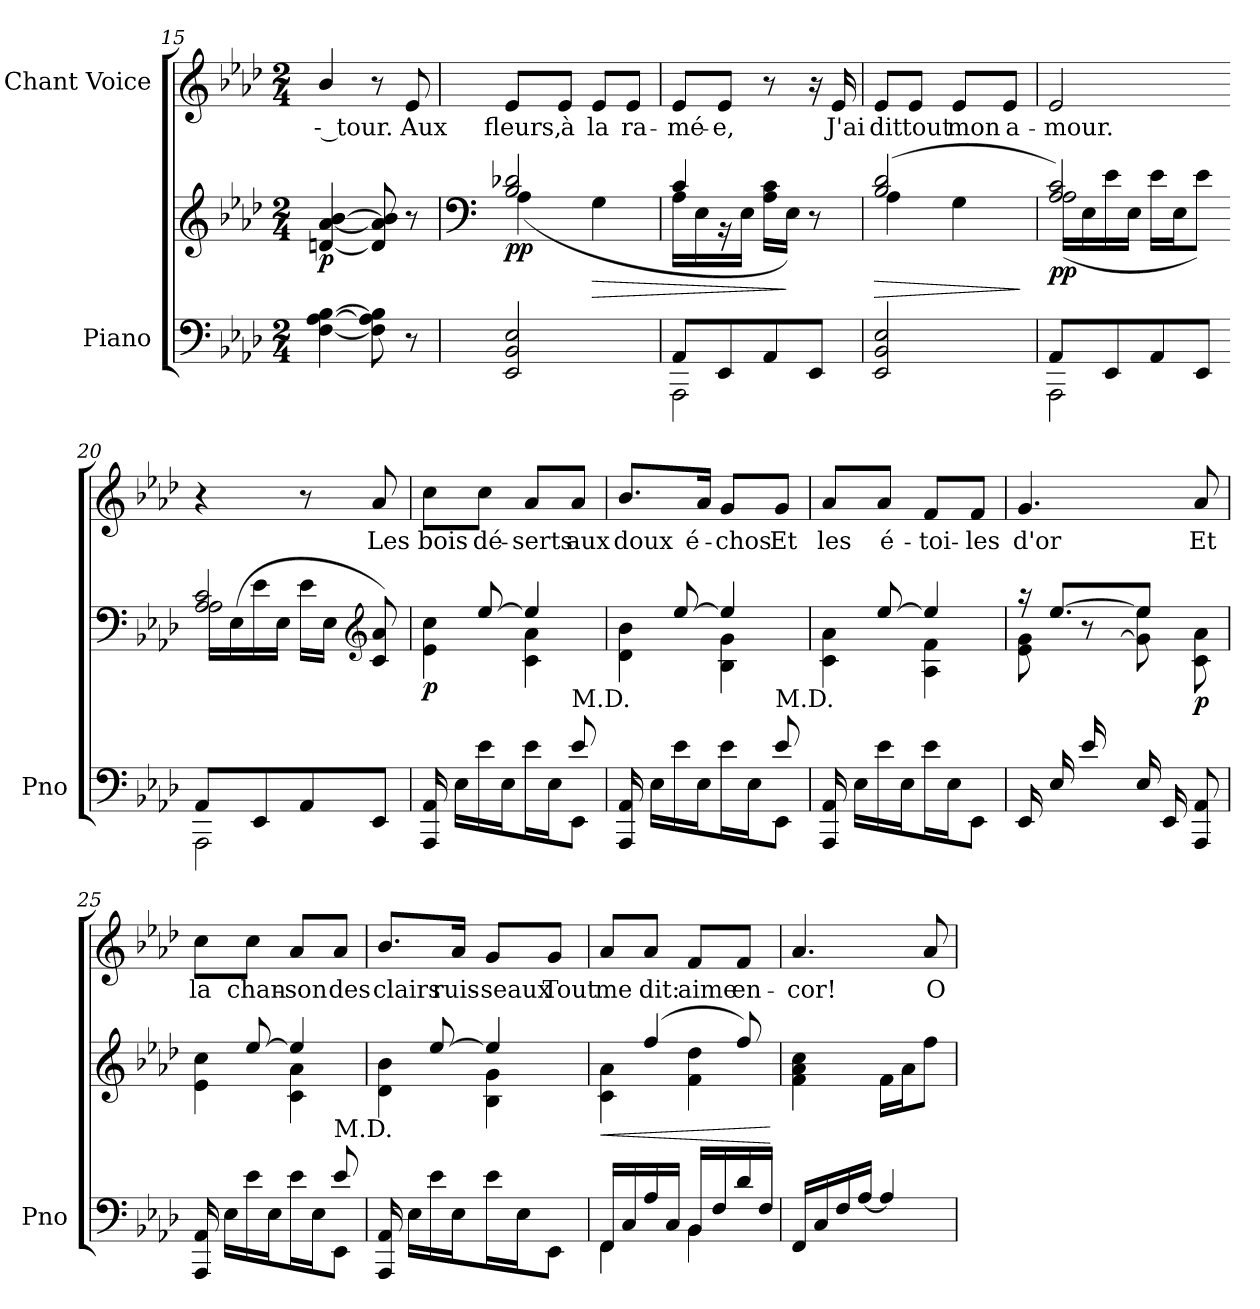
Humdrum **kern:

**kern	**kern	**dynam	**kern	**text
*part2	*part2	*part2	*part1	*part1
*staff3	*staff2	*staff2/3	*staff1	*staff1
*I"Piano	*	*	*I"Chant Voice	*
*I'Pno	*	*	*	*
*clefF4	*clefG2	*	*clefG2	*
*k[b-e-a-d-]	*k[b-e-a-d-]	*	*k[b-e-a-d-]	*
*M2/4	*M2/4	*	*M2/4	*
=15	=15	=15	=15	=15
!	!	!LO:DY:b	!	!
[4F\ [>4A-\ [4B-\	[4dn/ [4a-/ [4b-/	p	4b-/	-- tour.
8F\] 8A-\] 8B-\]	8d/] 8a-/] 8b-/]	.	8r	.
8r	8r	.	8e-/	Aux
=16	=16	=16	=16	=16
*	*clefF4	*	*	*
*	*^	*	*	*
!	!	!	!LO:DY:b	!	!
2EE-/ 2BB-/ 2E-/	2B-/ 2d-X/	(>4A-\	pp	8e-/L	fleurs,
.	.	.	.	8e-/J	à
!	!	!	!LO:HP:b	!	!
.	.	4G\	>	8e-/L	la
.	.	.	.	8e-/J	ra-
=17	=17	=17	=17	=17	=17
*^	*	*	*	*	*
8AA-/L	2AAA-\	4c/	16A-\LL	.	8e-/L	-mé-
.	.	.	16E-\	.	.	.
8EE-/	.	.	16r	.	8e-/J	-e,
.	.	.	16E-\JJ	.	.	.
8AA-/	.	4ryy	16A-\ 16c\LL	.	8r	.
.	.	.	16E-\JJ)	]	.	.
8EE-/J	.	.	8r	.	16r	.
.	.	.	.	.	16e-/	J'ai
*v	*v	*	*	*	*	*
=18	=18	=18	=18	=18	=18
!	!	!	!LO:HP:b	!	!
2EE-/ 2BB-/ 2E-/	(2B-/ 2d-/	4A-\	>	8e-/L	dit
.	.	.	.	8e-/J	tout
.	.	4G\	.	8e-/L	mon
.	.	.	.	8e-/J	a-
*	*v	*v	*	*	*
.	.	]	.	.
=19	=19	=19	=19	=19
*^	*^	*	*	*
!	!	!	!LO:N:head=open	!LO:DY:b	!	!
8AA-/L	2AAA-\	2A-/ 2c/)	(>16A-\LL	pp	2e-/	-mour.
.	.	.	16E-\	.	.	.
8EE-/	.	.	16e-\	.	.	.
.	.	.	16E-\JJ	.	.	.
8AA-/	.	.	16e-\LL	.	.	.
.	.	.	16E-\J	.	.	.
8EE-/J	.	.	8e-\J)	.	.	.
=20-	=20-	=20-	=20-	=20-	=20-	=20-
!	!	!	!LO:N:head=open	!	!	!
8AA-/L	2AAA-\	2A-/ 2c/	16A-\LL	.	4r	.
.	.	.	(16E-\	.	.	.
8EE-/	.	.	16e-\	.	.	.
.	.	.	16E-\JJ	.	.	.
8AA-/	.	.	16e-\LL	.	8r	.
.	.	.	16E-\JJ	.	.	.
*	*	*clefG2	*	*	*	*
8EE-/J	.	.	8c/ 8a-/)	.	8a-/	Les
=21	=21	=21	=21	=21	=21	=21
!	!	!	!	!LO:DY:b	!	!
16AAA-/ 16AA-/	16ryy	8ryy	4e-\ 4cc\	p	8cc\L	bois
8.ryy	16E-\LL	.	.	.	.	.
.	16e-\	[8ee-/	.	.	8cc\J	dé-
.	16E-\J	.	.	.	.	.
8ryy	16e-\L	4ee-/]	4c\ 4a-\	.	8a-/L	-serts
.	16E-\J	.	.	.	.	.
!LO:TX:a:t=M.D.	!	!	!	!	!	!
8e-/	8EE-\J	.	.	.	8a-/J	aux
=22	=22	=22	=22	=22	=22	=22
16AAA-/ 16AA-/	16ryy	8ryy	4d-\ 4b-\	.	8.b-/L	doux
8.ryy	16E-\LL	.	.	.	.	.
.	16e-\	[8ee-/	.	.	.	.
.	16E-\J	.	.	.	16a-/Jk	é-
8ryy	16e-\L	4ee-/]	4B-\ 4g\	.	8g/L	-chos
.	16E-\J	.	.	.	.	.
!LO:TX:a:t=M.D.	!	!	!	!	!	!
8e-/	8EE-\J	.	.	.	8g/J	Et
*v	*v	*	*	*	*	*
=23	=23	=23	=23	=23	=23
16AAA-/ 16AA-/	8ryy	4c\ 4a-\	.	8a-/L	les
16E-\LL	.	.	.	.	.
16e-\	[8ee-/	.	.	8a-/J	é-
16E-\J	.	.	.	.	.
16e-\L	4ee-/]	4A-\ 4f\	.	8f/L	-toi-
16E-\J	.	.	.	.	.
8EE-\J	.	.	.	8f/J	-les
=24	=24	=24	=24	=24	=24
*	*	*^	*	*	*
(<16EE-</LL	16r	8e-\ 8g\	8.ryy	.	4.g/	d'or
16E-</	[8.ee-/L	.	.	.	.	.
16e-</	.	8r	.	.	.	.
16ryy	.	.	[16g\JJ)	.	.	.
16E-/LL	8ee-/J]	8g\] 8ee-\	4ryy	.	.	.
16EE-/J	.	.	.	.	.	.
!	!	!	!	!LO:DY:b	!	!
8AAA-/ 8AA-/J	8ryy	8c\ 8a-\	.	p	8a-/	Et
*	*	*v	*v	*	*	*
=25	=25	=25	=25	=25	=25
*^	*	*	*	*	*
16AAA-/ 16AA-/	16ryy	8ryy	4e-\ 4cc\	.	8cc\L	la
8.ryy	16E-\LL	.	.	.	.	.
.	16e-\	[8ee-/	.	.	8cc\J	chan-
.	16E-\J	.	.	.	.	.
8ryy	16e-\L	4ee-/]	4c\ 4a-\	.	8a-/L	-son
.	16E-\J	.	.	.	.	.
!LO:TX:a:t=M.D.	!	!	!	!	!	!
8e-/	8EE-\J	.	.	.	8a-/J	des
*v	*v	*	*	*	*	*
=26	=26	=26	=26	=26	=26
16AAA-/ 16AA-/	8ryy	4d-\ 4b-\	.	8.b-/L	clairs
16E-\LL	.	.	.	.	.
16e-\	[8ee-/	.	.	.	.
16E-\J	.	.	.	16a-/Jk	ruis-
16e-\L	4ee-/]	4B-\ 4g\	.	8g/L	-seaux
16E-\J	.	.	.	.	.
8EE-\J	.	.	.	8g/J	Tout
=27	=27	=27	=27	=27	=27
*^	*	*	*	*	*
!	!	!	!	!LO:HP:b	!	!
16FF/LL	4FF\	8ryy	4c\ 4a-\	<	8a-/L	me
16C/	.	.	.	.	.	.
16A-/	.	(4ff/	.	.	8a-/J	dit:
16C/JJ	.	.	.	.	.	.
16BB-/LL	4BB-\	.	4f\ 4dd-\	.	8f/L	aime
16F/	.	.	.	.	.	.
16d-/	.	8ff/)	.	.	8f/J	en-
16F/JJ	.	.	.	.	.	.
*v	*v	*	*	*	*	*
*	*v	*v	*	*	*
.	.	[	.	.
=28	=28	=28	=28	=28
16FF/LL	4f\ 4a-\ 4cc\	.	4.a-/	-cor!
16C/	.	.	.	.
16F/	.	.	.	.
[<16A-/JJ	.	.	.	.
4A-/]	16f\LL	.	.	.
.	16a-\J	.	.	.
.	(8ff\J	.	8a-/	O
=	=	=	=	=
*-	*-	*-	*-	*-
